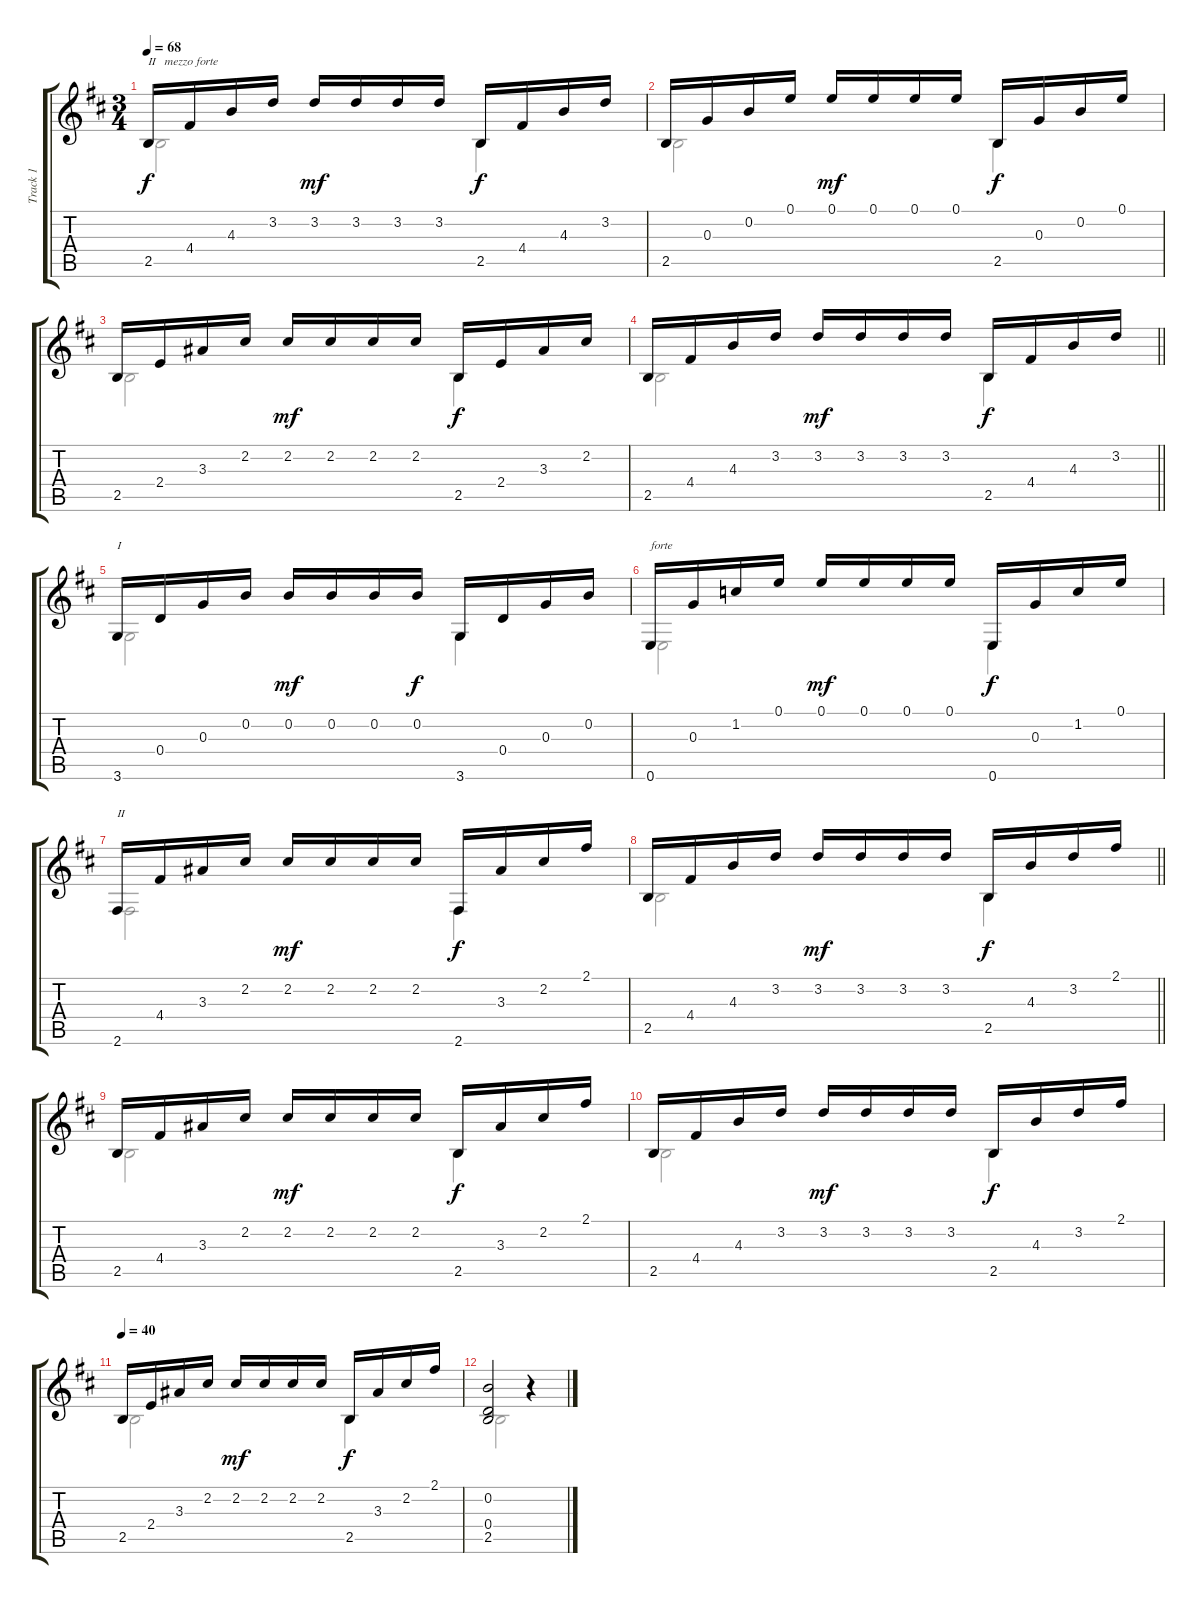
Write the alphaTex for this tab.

\track ("Track 1" "Track 1") {instrument acousticguitarsteel}
\staff {score tabs}
\tuning (E4 B3 G3 D3 A2 E2) {hide}
\voice
\ts (3 4)
\tempo 68
\clef g2
\ks bminor
2.5.16{txt "II   mezzo forte" dy f volume 12 instrument acousticguitarsteel} 4.4.16 4.3.16 3.2.16{beam split} 3.2.16{dy mf} 3.2.16 3.2.16 3.2.16 2.5.16{dy f} 4.4.16{beam merge} 4.3.16 3.2.16 |
2.5.16 0.3.16 0.2.16 0.1.16{beam split} 0.1.16{dy mf} 0.1.16 0.1.16 0.1.16 2.5.16{dy f} 0.3.16 0.2.16 0.1.16 |
2.5.16 2.4.16 3.3.16 2.2.16{beam split} 2.2.16{dy mf} 2.2.16 2.2.16 2.2.16 2.5.16{dy f} 2.4.16{beam merge} 3.3.16 2.2.16 |
\barLineRight lightlight
2.5.16{volume 9} 4.4.16 4.3.16 3.2.16{beam split} 3.2.16{dy mf} 3.2.16 3.2.16 3.2.16 2.5.16{dy f} 4.4.16{beam merge} 4.3.16 3.2.16 |
3.6.16{txt "I" volume 16} 0.4.16 0.3.16 0.2.16{beam split} 0.2.16{dy mf} 0.2.16 0.2.16 0.2.16{dy f} 3.6.16 0.4.16{beam merge} 0.3.16 0.2.16 |
0.6.16{txt "forte"} 0.3.16 1.2.16 0.1.16{beam split} 0.1.16{dy mf} 0.1.16 0.1.16 0.1.16 0.6.16{dy f} 0.3.16{beam merge} 1.2.16 0.1.16 |
2.6.16{txt "II"} 4.4.16 3.3.16 2.2.16{beam split} 2.2.16{dy mf} 2.2.16 2.2.16 2.2.16 2.6.16{dy f beam merge} 3.3.16 2.2.16 2.1.16 |
\barLineRight lightlight
2.5.16 4.4.16 4.3.16 3.2.16{beam split} 3.2.16{dy mf} 3.2.16 3.2.16 3.2.16 2.5.16{dy f volume 10 beam merge} 4.3.16 3.2.16 2.1.16 |
2.5.16 4.4.16 3.3.16 2.2.16{beam split} 2.2.16{dy mf} 2.2.16 2.2.16 2.2.16 2.5.16{dy f beam merge} 3.3.16 2.2.16 2.1.16 |
2.5.16 4.4.16 4.3.16 3.2.16{beam split} 3.2.16{dy mf} 3.2.16 3.2.16 3.2.16 2.5.16{dy f beam merge} 4.3.16 3.2.16 2.1.16 |
\tempo 40
2.5.16 2.4.16 3.3.16 2.2.16{beam split} 2.2.16{dy mf} 2.2.16 2.2.16 2.2.16 2.5.16{dy f beam merge} 3.3.16 2.2.16 2.1.16 |
(0.2 0.4 2.5).2 r.4
\voice
\clef g2
\ottava regular
\simile none
\ks bminor
2.5.2{dy f} 2.5.4 |
2.5.2 2.5.4 |
2.5.2 2.5.4 |
\barLineRight lightlight
2.5.2 2.5.4 |
3.6.2 3.6.4 |
0.6.2 0.6.4 |
2.6.2 2.6.4 |
\barLineRight lightlight
2.5.2 2.5.4 |
2.5.2 2.5.4 |
2.5.2 2.5.4 |
2.5.2 2.5.4 |
2.5.2 r.4
